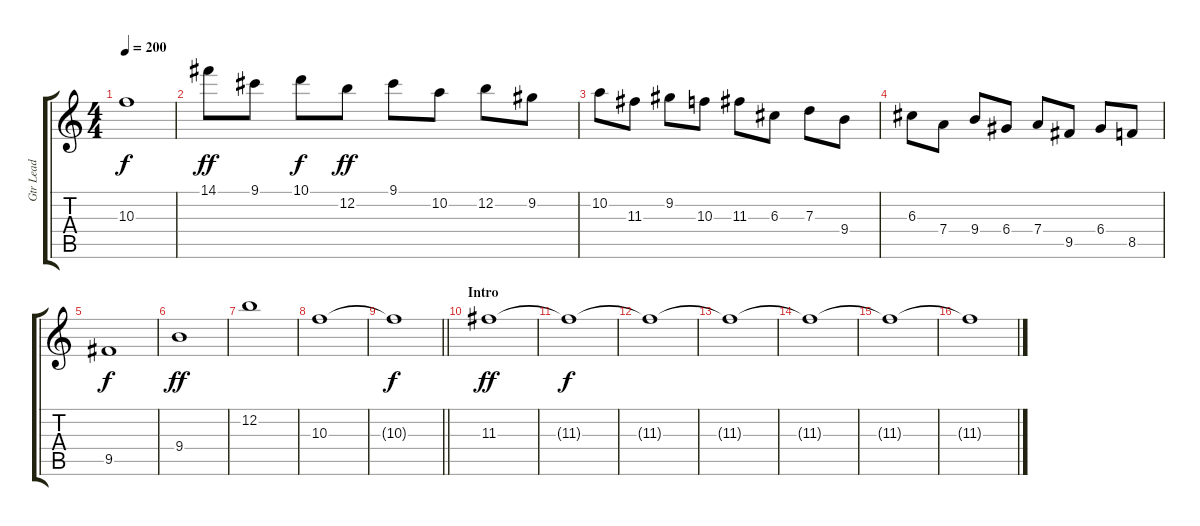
\track ("Gtr Lead" "Gtr Lead") {instrument distortionguitar}
\staff {score tabs}
\tuning (E4 B3 G3 D3 A2 E2) {hide}
\ts (4 4)
\tempo 200
\clef g2
\ks c
10.3{t}.1{dy f} |
14.1.8{dy ff instrument distortionguitar} 9.1.8 10.1.8{dy f} 12.2.8{dy ff} 9.1.8 10.2.8 12.2.8 9.2.8 |
10.2.8 11.3.8 9.2.8 10.3.8 11.3.8 6.3.8 7.3.8 9.4.8 |
6.3.8 7.4.8 9.4.8 6.4.8 7.4.8 9.5.8 6.4.8 8.5.8 |
9.5.1{dy f} |
9.4.1{dy ff} |
12.2.1 |
10.3.1 |
\barLineRight lightlight
10.3{t}.1{dy f} |
\section ("" "Intro")
11.3.1{dy ff} |
11.3{t}.1{dy f} |
11.3{t}.1 |
11.3{t}.1 |
11.3{t}.1 |
11.3{t}.1 |
11.3{t}.1
